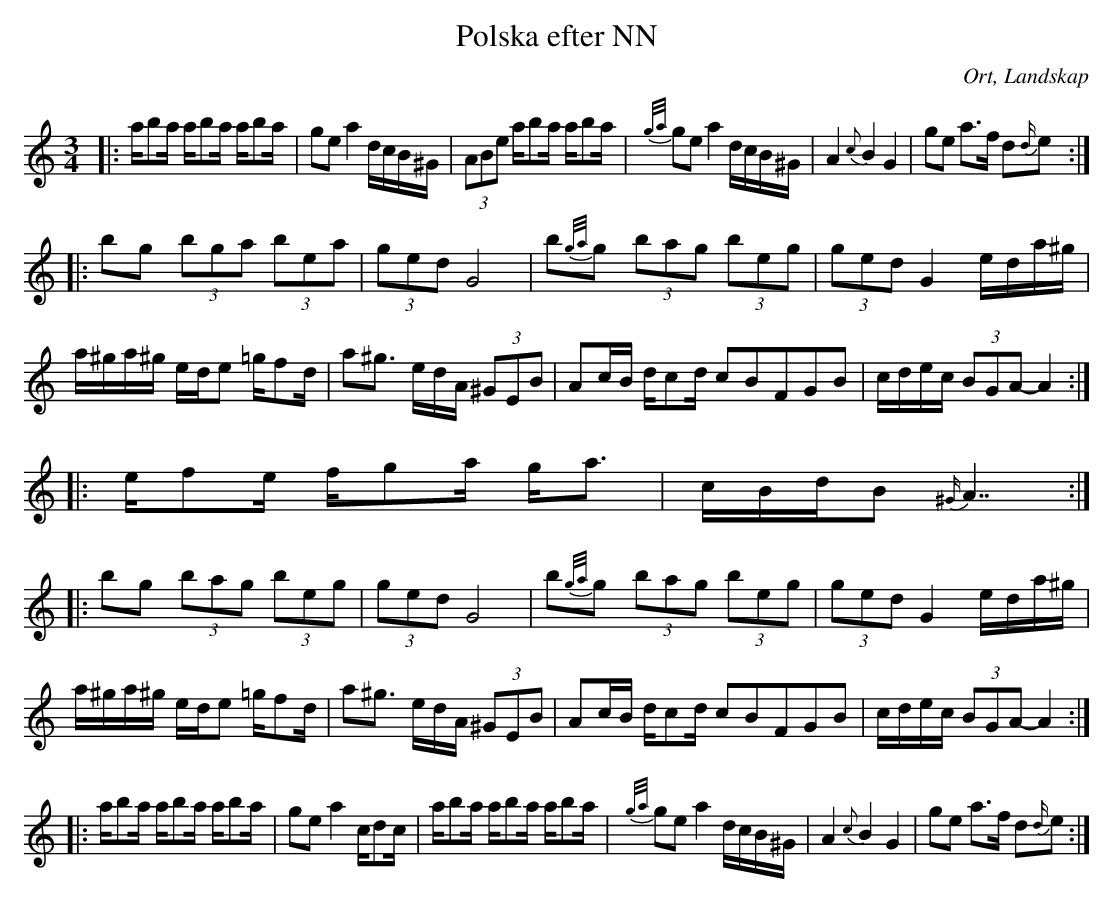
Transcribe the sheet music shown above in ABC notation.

X:1
T:Polska efter NN
O:Ort, Landskap
M:3/4
L:1/8
K:C
|: a/ba/ a/ba/ a/ba/|ge a2 d/c/B/^G/| (3ABe a/ba/ a/ba/ | {g/a/}ge a2 d/c/B/^G/| A2 {c}B2 G2 | ge a>f d{d/}e:|
|:bg (3bga (3bea| (3ged G4 |b{g/a/}g (3bag (3beg| (3ged G2 e/d/a/^g/| a/^g/a/^g/ e/d/e =g/fd/ |a^g3/2 /e/d/A/ (3^GEB| Ac/B/ d/cd/ c2/5B2/5F2/5G2/5B2/5|  c/d/e/c/ (3BGA-A2 :|
|:e/fe/ f/ga/ g/a3/2 |c/B/d/B {^G/}A7/2:|
|:bg (3bag (3beg| (3ged G4 |b{g/a/}g (3bag (3beg| (3ged G2 e/d/a/^g/| a/^g/a/^g/ e/d/e =g/fd/ |a^g3/2 /e/d/A/ (3^GEB| Ac/B/ d/cd/ c2/5B2/5F2/5G2/5B2/5|  c/d/e/c/ (3BGA-A2 :|
|: a/ba/ a/ba/ a/ba/|ge a2 c/dc/| a/ba/ a/ba/ a/ba/ | {g/a/}ge a2 d/c/B/^G/| A2 {c}B2 G2 | ge a>f d{d/}e:|
